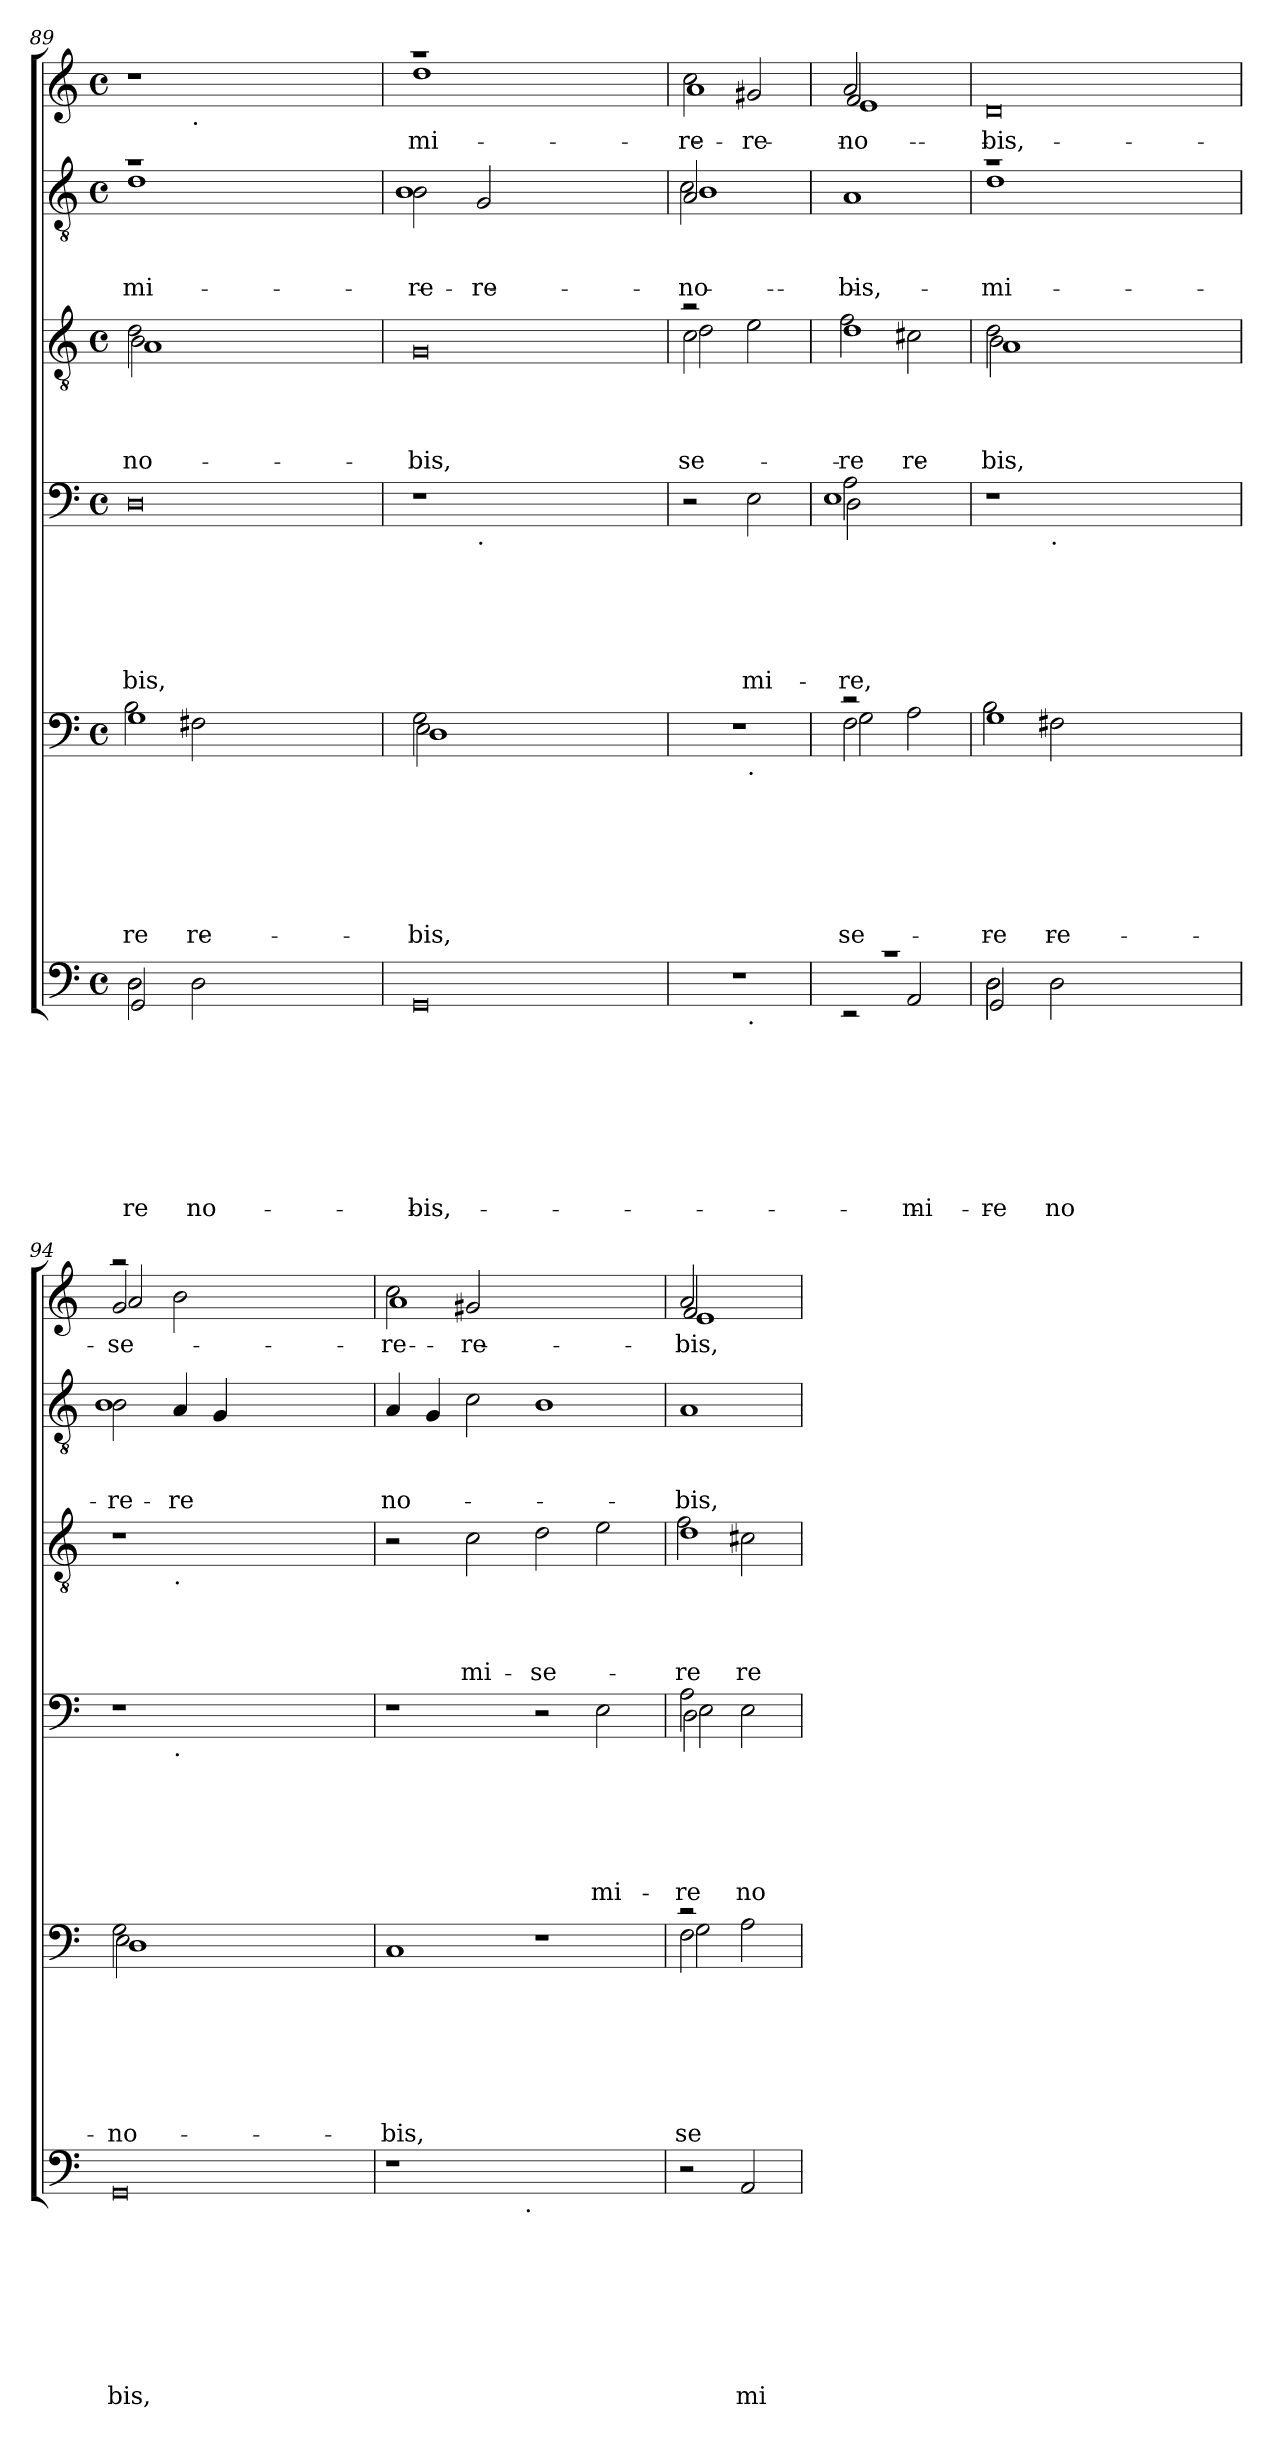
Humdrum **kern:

**kern	**text	**text	**text	**text	**text	**text	**text	**text	**kern	**text	**text	**text	**text	**text	**text	**text	**kern	**text	**text	**text	**text	**text	**text	**kern	**text	**text	**text	**text	**kern	**text	**text	**text	**kern	**text
*part6	*part6	*part6	*part6	*part6	*part6	*part6	*part6	*part6	*part5	*part5	*part5	*part5	*part5	*part5	*part5	*part5	*part4	*part4	*part4	*part4	*part4	*part4	*part4	*part3	*part3	*part3	*part3	*part3	*part2	*part2	*part2	*part2	*part1	*part1
*staff6	*staff6	*staff6	*staff6	*staff6	*staff6	*staff6	*staff6	*staff6	*staff5	*staff5	*staff5	*staff5	*staff5	*staff5	*staff5	*staff5	*staff4	*staff4	*staff4	*staff4	*staff4	*staff4	*staff4	*staff3	*staff3	*staff3	*staff3	*staff3	*staff2	*staff2	*staff2	*staff2	*staff1	*staff1
*clefF4	*	*	*	*	*	*	*	*	*clefF4	*	*	*	*	*	*	*	*clefF4	*	*	*	*	*	*	*clefGv2	*	*	*	*	*clefGv2	*	*	*	*clefG2	*
*k[]	*	*	*	*	*	*	*	*	*k[]	*	*	*	*	*	*	*	*k[]	*	*	*	*	*	*	*k[]	*	*	*	*	*k[]	*	*	*	*k[]	*
*C:	*	*	*	*	*	*	*	*	*C:	*	*	*	*	*	*	*	*C:	*	*	*	*	*	*	*C:	*	*	*	*	*C:	*	*	*	*C:	*
*M4/4	*	*	*	*	*	*	*	*	*M4/4	*	*	*	*	*	*	*	*M4/4	*	*	*	*	*	*	*M4/4	*	*	*	*	*M4/4	*	*	*	*M4/4	*
*met(c)	*	*	*	*	*	*	*	*	*met(c)	*	*	*	*	*	*	*	*met(c)	*	*	*	*	*	*	*met(c)	*	*	*	*	*met(c)	*	*	*	*met(c)	*
=89	=89	=89	=89	=89	=89	=89	=89	=89	=89	=89	=89	=89	=89	=89	=89	=89	=89	=89	=89	=89	=89	=89	=89	=89	=89	=89	=89	=89	=89	=89	=89	=89	=89	=89
!	!	!	!	!	!	!	!	!LO:LY:b	!	!	!	!	!	!	!	!	!	!	!	!	!	!	!	!	!	!	!	!	!	!	!	!	!	!
*^	*	*	*	*	*	*	*	*	*	*	*	*	*	*	*	*	*	*	*	*	*	*	*	*	*	*	*	*	*	*	*	*	*	*
!	!	!	!	!	!	!	!	!	!LO:LY:b	!	!	!	!	!	!	!	!	!	!	!	!	!	!	!	!	!	!	!	!	!	!	!	!	!	!
*	*^	*	*	*	*	*	*	*	*	*	*	*	*	*	*	*	*	*	*	*	*	*	*	*	*	*	*	*	*	*	*	*	*	*	*
!	!	!	!	!	!	!	!	!	!	!LO:LY:b	!	!	!	!	!	!	!	!LO:LY:b	!	!	!	!	!	!	!LO:LY:b	!	!	!	!	!LO:LY:b	!	!	!	!LO:LY:b	!	!
*	*	*	*	*	*	*	*	*	*	*	*^	*	*	*	*	*	*	*	*	*	*	*	*	*	*	*^	*	*	*	*	*^	*	*	*	*^	*
*	*	*	*	*	*	*	*	*	*	*	*	*	*	*	*	*	*	*	*	*	*	*	*	*	*	*	*	*^	*	*	*	*	*	*	*	*	*	*	*	*
2D\	2GG/	2D\	.	.	.	.	.	.	.	-re	1G	2B\	.	.	.	.	.	.	-re-	0D	.	.	.	.	.	-bis,	2d\	2B\	1A	.	.	.	no-	1ra	1d	.	.	mi-	1r	2ryy	.
!	!	!	!	!	!	!	!	!	!	!	!	!	!	!	!	!	!	!	!	!	!	!	!	!	!	!	!	!	!	!	!	!	!	!	!	!	!	!	!	!LO:TX:b:t=.	!
!	!	!	!	!	!	!	!	!	!	!LO:LY:b	!	!	!	!	!	!	!	!	!LO:LY:b	!	!	!	!	!	!	!	!	!	!	!	!	!	!	!	!	!	!	!	!	!	!
1ryy	1ryy	2D\	.	.	.	.	.	.	.	no-	.	2F#\	.	.	.	.	.	.	-re	.	.	.	.	.	.	.	1ryy	1ryy	.	.	.	.	.	.	.	.	.	.	.	1.ryy	.
.	.	1ryy	.	.	.	.	.	.	.	.	1ryy	1ryy	.	.	.	.	.	.	.	.	.	.	.	.	.	.	.	.	1ryy	.	.	.	.	1ryy	1ryy	.	.	.	1ryy	.	.
2ryy	2ryy	.	.	.	.	.	.	.	.	.	.	.	.	.	.	.	.	.	.	.	.	.	.	.	.	.	2ryy	2ryy	.	.	.	.	.	.	.	.	.	.	.	.	.
*	*v	*v	*	*	*	*	*	*	*	*	*	*	*	*	*	*	*	*	*	*	*	*	*	*	*	*	*	*v	*v	*	*	*	*	*	*	*	*	*	*	*	*
*	*	*	*	*	*	*	*	*	*	*v	*v	*	*	*	*	*	*	*	*	*	*	*	*	*	*	*	*	*	*	*	*	*	*	*	*	*	*	*	*
=90	=90	=90	=90	=90	=90	=90	=90	=90	=90	=90	=90	=90	=90	=90	=90	=90	=90	=90	=90	=90	=90	=90	=90	=90	=90	=90	=90	=90	=90	=90	=90	=90	=90	=90	=90	=90	=90	=90
!	!	!	!	!	!	!	!	!	!LO:LY:b	!	!	!	!	!	!	!	!LO:LY:b	!	!	!	!	!	!	!	!	!	!	!	!	!	!	!	!	!	!	!	!	!
*	*	*	*	*	*	*	*	*	*	*^	*	*	*	*	*	*	*	*	*	*	*	*	*	*	*	*	*	*	*	*	*	*	*	*	*	*	*	*
*	*	*	*	*	*	*	*	*	*	*	*^	*	*	*	*	*	*	*	*	*	*	*	*	*	*	*	*	*	*	*	*	*	*	*	*	*	*	*	*
!	!	!	!	!	!	!	!	!	!	!	!	!	!	!	!	!	!	!	!LO:LY:b	!	!	!	!	!	!	!	!	!	!	!	!	!LO:LY:b	!	!	!	!	!LO:LY:b	!	!	!
!	!	!	!	!	!	!	!	!	!	!	!	!	!	!	!	!	!	!	!	!	!	!	!	!	!	!	!	!	!	!	!	!	!	!	!	!	!LO:LY:b	!	!	!LO:LY:b
*v	*v	*	*	*	*	*	*	*	*	*	*	*	*	*	*	*	*	*	*	*^	*	*	*	*	*	*	*v	*v	*	*	*	*	*	*	*	*	*	*	*	*
0GG	.	.	.	.	.	.	.	-bis,	2G\	2E\	1D	.	.	.	.	.	.	-bis,	1r	2ryy	.	.	.	.	.	.	0G	.	.	.	-bis,	2B\	1B	.	.	re-	1raa	1dd	mi-
!	!	!	!	!	!	!	!	!	!	!	!	!	!	!	!	!	!	!	!	!LO:TX:b:t=.	!	!	!	!	!	!	!	!	!	!	!	!	!	!	!	!	!	!	!
!	!	!	!	!	!	!	!	!	!	!	!	!	!	!	!	!	!	!	!	!	!	!	!	!	!	!	!	!	!	!	!	!	!	!	!	!LO:LY:b	!	!	!
.	.	.	.	.	.	.	.	.	1ryy	1ryy	.	.	.	.	.	.	.	.	.	1.ryy	.	.	.	.	.	.	.	.	.	.	.	2G/	.	.	.	-re	.	.	.
.	.	.	.	.	.	.	.	.	.	.	1ryy	.	.	.	.	.	.	.	1ryy	.	.	.	.	.	.	.	.	.	.	.	.	1ryy	1ryy	.	.	.	1ryy	1ryy	.
.	.	.	.	.	.	.	.	.	2ryy	2ryy	.	.	.	.	.	.	.	.	.	.	.	.	.	.	.	.	.	.	.	.	.	.	.	.	.	.	.	.	.
*	*	*	*	*	*	*	*	*	*	*v	*v	*	*	*	*	*	*	*	*	*	*	*	*	*	*	*	*	*	*	*	*	*v	*v	*	*	*	*	*	*
=91	=91	=91	=91	=91	=91	=91	=91	=91	=91	=91	=91	=91	=91	=91	=91	=91	=91	=91	=91	=91	=91	=91	=91	=91	=91	=91	=91	=91	=91	=91	=91	=91	=91	=91	=91	=91	=91
*	*	*	*	*	*	*	*	*	*	*	*	*	*	*	*	*	*	*	*	*	*	*	*	*	*	*^	*	*	*	*	*	*	*	*	*	*	*
!	!	!	!	!	!	!	!	!	!	!	!	!	!	!	!	!	!	!	!	!	!	!	!	!	!	!	!	!	!	!	!LO:LY:b	!	!	!	!	!	!	!
*	*	*	*	*	*	*	*	*	*	*	*	*	*	*	*	*	*	*	*	*	*	*	*	*	*	*	*^	*	*	*	*	*	*	*	*	*	*	*
!	!	!	!	!	!	!	!	!	!	!	!	!	!	!	!	!	!	!	!	!	!	!	!	!	!	!	!	!	!	!	!	!LO:LY:b:rj	!	!	!	!LO:LY:b	!	!	!LO:LY:b
*	*	*	*	*	*	*	*	*	*	*	*	*	*	*	*	*	*	*	*	*	*	*	*	*	*	*	*	*	*	*	*	*	*^	*	*	*	*	*	*
*	*	*	*	*	*	*	*	*	*	*	*	*	*	*	*	*	*	*	*	*	*	*	*	*	*	*	*	*	*	*	*	*	*	*^	*	*	*	*	*	*
!	!	!	!	!	!	!	!	!	!	!	!	!	!	!	!	!	!	!	!	!	!	!	!	!	!	!	!	!	!	!	!	!	!	!	!	!	!	!	!	!	!LO:LY:b
*^	*	*	*	*	*	*	*	*	*	*	*	*	*	*	*	*	*	*v	*v	*	*	*	*	*	*	*	*	*	*	*	*	*	*	*	*	*	*	*	*	*	*
1r	2ryy	.	.	.	.	.	.	.	.	1r	2ryy	.	.	.	.	.	.	.	2r	.	.	.	.	.	.	2ra	2c\	2d\	.	.	.	-se-	2A/	2c\	1B	.	.	-no-	2cc\	1a	re-
!	!	!	!	!	!	!	!	!	!	!	!LO:TX:b:t=.	!	!	!	!	!	!	!	!	!	!	!	!	!	!	!	!	!	!	!	!	!	!	!	!	!	!	!	!	!	!
!	!LO:TX:b:t=.	!	!	!	!	!	!	!	!	!	!	!	!	!	!	!	!	!	!	!	!	!	!	!	!	!	!	!	!	!	!	!	!	!	!	!	!	!	!	!	!
!	!	!	!	!	!	!	!	!	!	!	!	!	!	!	!	!	!	!	!	!	!	!	!	!	!LO:LY:b	!	!	!	!	!	!	!	!	!	!	!	!	!	!	!	!LO:LY:b
.	2ryy	.	.	.	.	.	.	.	.	.	2ryy	.	.	.	.	.	.	.	2E\	.	.	.	.	.	mi-	2ryy	2ryy	2e\	.	.	.	.	2ryy	2ryy	.	.	.	.	2g#/	.	-re
*	*	*	*	*	*	*	*	*	*	*	*	*	*	*	*	*	*	*	*	*	*	*	*	*	*	*	*	*	*	*	*	*	*	*v	*v	*	*	*	*	*	*
*	*	*	*	*	*	*	*	*	*	*	*	*	*	*	*	*	*	*	*	*	*	*	*	*	*	*	*	*	*	*	*	*	*	*	*	*	*	*v	*v	*
=92	=92	=92	=92	=92	=92	=92	=92	=92	=92	=92	=92	=92	=92	=92	=92	=92	=92	=92	=92	=92	=92	=92	=92	=92	=92	=92	=92	=92	=92	=92	=92	=92	=92	=92	=92	=92	=92	=92	=92
!	!	!	!	!	!	!	!	!	!	!	!	!	!	!	!	!	!	!LO:LY:b	!	!	!	!	!	!	!	!	!	!	!	!	!	!	!	!	!	!	!	!	!
*	*	*	*	*	*	*	*	*	*	*	*^	*	*	*	*	*	*	*	*	*	*	*	*	*	*	*	*	*	*	*	*	*	*	*	*	*	*	*	*
!	!	!	!	!	!	!	!	!	!	!	!	!	!	!	!	!	!	!	!LO:LY:b:rj	!	!	!	!	!	!	!LO:LY:b	!	!	!	!	!	!	!	!	!	!	!	!	!	!
*	*	*	*	*	*	*	*	*	*	*	*	*	*	*	*	*	*	*	*	*^	*	*	*	*	*	*	*	*	*	*	*	*	*	*	*	*	*	*	*	*
!	!	!	!	!	!	!	!	!	!	!	!	!	!	!	!	!	!	!	!	!	!	!	!	!	!	!	!LO:LY:b	!	!	!	!	!	!	!	!	!	!	!	!	!	!
*	*	*	*	*	*	*	*	*	*	*	*	*	*	*	*	*	*	*	*	*	*^	*	*	*	*	*	*	*	*	*	*	*	*	*	*	*	*	*	*	*	*
!	!	!	!	!	!	!	!	!	!	!	!	!	!	!	!	!	!	!	!	!	!	!	!	!	!	!	!	!LO:LY:b	!	!	!	!	!	!	!LO:LY:b	!	!	!	!	!LO:LY:b	!	!LO:LY:b
*	*	*	*	*	*	*	*	*	*	*	*	*	*	*	*	*	*	*	*	*	*	*	*	*	*	*	*	*	*	*	*	*	*	*	*	*	*	*	*	*	*^	*
*	*	*	*	*	*	*	*	*	*	*	*	*	*	*	*	*	*	*	*	*	*	*	*	*	*	*	*	*	*	*v	*v	*	*	*	*	*	*	*	*	*	*	*^	*
*	*	*	*	*	*	*	*	*	*	*	*	*	*	*	*	*	*	*	*	*	*	*	*	*	*	*	*	*	*	*	*	*	*	*	*v	*v	*	*	*	*	*	*	*
1rc	2rEE	.	.	.	.	.	.	.	.	2rc	2F\	2G\	.	.	.	.	.	.	-se-	2A\	2D\	1E	.	.	.	.	.	-re,	1d	2f\	.	.	.	-re-	1A	.	.	-bis,	2a/	2f/	1e	-no-
!	!	!	!	!	!	!	!	!	!LO:LY:b	!	!	!	!	!	!	!	!	!	!	!	!	!	!	!	!	!	!	!	!	!	!	!	!	!LO:LY:b	!	!	!	!	!	!	!	!
.	2AA/	.	.	.	.	.	.	.	mi-	2ryy	2ryy	2A\	.	.	.	.	.	.	.	2ryy	2ryy	.	.	.	.	.	.	.	.	2c#\	.	.	.	-re	.	.	.	.	2ryy	2ryy	.	.
*	*	*	*	*	*	*	*	*	*	*	*	*	*	*	*	*	*	*	*	*	*v	*v	*	*	*	*	*	*	*	*	*	*	*	*	*	*	*	*	*	*v	*v	*
=93	=93	=93	=93	=93	=93	=93	=93	=93	=93	=93	=93	=93	=93	=93	=93	=93	=93	=93	=93	=93	=93	=93	=93	=93	=93	=93	=93	=93	=93	=93	=93	=93	=93	=93	=93	=93	=93	=93	=93	=93
!	!	!	!	!	!	!	!	!	!LO:LY:b	!	!	!	!	!	!	!	!	!	!	!	!	!	!	!	!	!	!	!	!	!	!	!	!	!	!	!	!	!	!	!
!	!	!	!	!	!	!	!	!	!LO:LY:b	!	!	!	!	!	!	!	!	!	!	!	!	!	!	!	!	!	!	!	!	!	!	!	!	!	!	!	!	!	!	!
*	*^	*	*	*	*	*	*	*	*	*	*	*	*	*	*	*	*	*	*	*	*	*	*	*	*	*	*	*	*	*	*	*	*	*	*	*	*	*	*	*
!	!	!	!	!	!	!	!	!	!	!LO:LY:b	!	!	!	!	!	!	!	!	!	!LO:LY:b	!	!	!	!	!	!	!	!	!	!	!	!	!	!LO:LY:b	!	!	!	!	!	!	!
*	*	*	*	*	*	*	*	*	*	*	*	*	*	*	*	*	*	*	*	*	*	*	*	*	*	*	*	*	*	*^	*	*	*	*	*	*	*	*	*	*	*
!	!	!	!	!	!	!	!	!	!	!	!	!	!	!	!	!	!	!	!	!	!	!	!	!	!	!	!	!	!	!	!	!	!	!	!LO:LY:b	!	!	!	!LO:LY:b	!	!	!LO:LY:b
*	*	*	*	*	*	*	*	*	*	*	*	*v	*v	*	*	*	*	*	*	*	*	*	*	*	*	*	*	*	*	*	*	*	*	*	*	*^	*	*	*	*v	*v	*
2D\	2GG/	2D\	.	.	.	.	.	.	.	-re	1G	2B\	.	.	.	.	.	.	-re-	1r	2ryy	.	.	.	.	.	.	2d\	2B\	1A	.	.	.	-bis,	1ra	1d	.	.	mi-	0d	-bis,
!	!	!	!	!	!	!	!	!	!	!	!	!	!	!	!	!	!	!	!	!	!LO:TX:b:t=.	!	!	!	!	!	!	!	!	!	!	!	!	!	!	!	!	!	!	!	!
!	!	!	!	!	!	!	!	!	!	!LO:LY:b	!	!	!	!	!	!	!	!	!LO:LY:b	!	!	!	!	!	!	!	!	!	!	!	!	!	!	!	!	!	!	!	!	!	!
1ryy	1ryy	2D\	.	.	.	.	.	.	.	no-	.	2F#\	.	.	.	.	.	.	-re	.	1.ryy	.	.	.	.	.	.	1ryy	1ryy	.	.	.	.	.	.	.	.	.	.	.	.
.	.	1ryy	.	.	.	.	.	.	.	.	1ryy	1ryy	.	.	.	.	.	.	.	1ryy	.	.	.	.	.	.	.	.	.	1ryy	.	.	.	.	1ryy	1ryy	.	.	.	.	.
2ryy	2ryy	.	.	.	.	.	.	.	.	.	.	.	.	.	.	.	.	.	.	.	.	.	.	.	.	.	.	2ryy	2ryy	.	.	.	.	.	.	.	.	.	.	.	.
*	*v	*v	*	*	*	*	*	*	*	*	*	*	*	*	*	*	*	*	*	*	*	*	*	*	*	*	*	*	*v	*v	*	*	*	*	*	*	*	*	*	*	*
*	*	*	*	*	*	*	*	*	*	*v	*v	*	*	*	*	*	*	*	*	*	*	*	*	*	*	*	*	*	*	*	*	*	*	*	*	*	*	*	*
!!LO:PB:g=z
=94	=94	=94	=94	=94	=94	=94	=94	=94	=94	=94	=94	=94	=94	=94	=94	=94	=94	=94	=94	=94	=94	=94	=94	=94	=94	=94	=94	=94	=94	=94	=94	=94	=94	=94	=94	=94	=94	=94
!	!	!	!	!	!	!	!	!	!LO:LY:b	!	!	!	!	!	!	!	!LO:LY:b	!	!	!	!	!	!	!	!	!	!	!	!	!	!	!	!	!	!	!LO:LY:b	!	!
*	*	*	*	*	*	*	*	*	*	*^	*	*	*	*	*	*	*	*	*	*	*	*	*	*	*	*	*	*	*	*	*	*	*	*	*	*	*	*
*	*	*	*	*	*	*	*	*	*	*	*^	*	*	*	*	*	*	*	*	*	*	*	*	*	*	*	*	*	*	*	*	*	*	*	*	*	*	*	*
!	!	!	!	!	!	!	!	!	!	!	!	!	!	!	!	!	!	!	!	!	!	!	!	!	!	!	!	!	!	!	!	!	!	!	!	!	!	!LO:LY:b	!	!LO:LY:b
*	*	*	*	*	*	*	*	*	*	*	*	*	*	*	*	*	*	*	*	*	*	*	*	*	*	*	*	*	*	*	*	*	*	*	*	*	*	*	*^	*
*	*	*	*	*	*	*	*	*	*	*	*	*	*	*	*	*	*	*	*	*	*	*	*	*	*	*	*	*	*	*	*	*	*	*	*	*	*	*	*	*^	*
!	!	!	!	!	!	!	!	!	!	!	!	!	!	!	!	!	!	!	!	!	!	!	!	!	!	!	!	!	!	!	!	!	!	!	!	!	!	!	!	!	!	!LO:LY:b:rj
*v	*v	*	*	*	*	*	*	*	*	*	*	*	*	*	*	*	*	*	*	*	*	*	*	*	*	*	*	*	*	*	*	*	*	*	*	*	*	*	*	*	*	*
0GG	.	.	.	.	.	.	.	-bis,	2G\	2E\	1D	.	.	.	.	.	.	no-	1r	2ryy	.	.	.	.	.	.	1r	2ryy	.	.	.	.	2B\	1B	.	.	re-	2raa	2g/	2a/	-se-
!	!	!	!	!	!	!	!	!	!	!	!	!	!	!	!	!	!	!	!	!	!	!	!	!	!	!	!	!LO:TX:b:t=.	!	!	!	!	!	!	!	!	!	!	!	!	!
!	!	!	!	!	!	!	!	!	!	!	!	!	!	!	!	!	!	!	!	!LO:TX:b:t=.	!	!	!	!	!	!	!	!	!	!	!	!	!	!	!	!	!	!	!	!	!
!	!	!	!	!	!	!	!	!	!	!	!	!	!	!	!	!	!	!	!	!	!	!	!	!	!	!	!	!	!	!	!	!	!	!	!	!	!LO:LY:b	!	!	!	!
.	.	.	.	.	.	.	.	.	1ryy	1ryy	.	.	.	.	.	.	.	.	.	1.ryy	.	.	.	.	.	.	.	1.ryy	.	.	.	.	4A/	.	.	.	-re	1ryy	1ryy	2b\	.
.	.	.	.	.	.	.	.	.	.	.	.	.	.	.	.	.	.	.	.	.	.	.	.	.	.	.	.	.	.	.	.	.	4G/	.	.	.	.	.	.	.	.
.	.	.	.	.	.	.	.	.	.	.	1ryy	.	.	.	.	.	.	.	1ryy	.	.	.	.	.	.	.	1ryy	.	.	.	.	.	1ryy	1ryy	.	.	.	.	.	1ryy	.
.	.	.	.	.	.	.	.	.	2ryy	2ryy	.	.	.	.	.	.	.	.	.	.	.	.	.	.	.	.	.	.	.	.	.	.	.	.	.	.	.	2ryy	2ryy	.	.
*	*	*	*	*	*	*	*	*	*	*	*	*	*	*	*	*	*	*	*	*	*	*	*	*	*	*	*	*	*	*	*	*	*v	*v	*	*	*	*	*	*	*
*	*	*	*	*	*	*	*	*	*	*v	*v	*	*	*	*	*	*	*	*	*	*	*	*	*	*	*	*	*	*	*	*	*	*	*	*	*	*	*v	*v	*
=95	=95	=95	=95	=95	=95	=95	=95	=95	=95	=95	=95	=95	=95	=95	=95	=95	=95	=95	=95	=95	=95	=95	=95	=95	=95	=95	=95	=95	=95	=95	=95	=95	=95	=95	=95	=95	=95	=95
!	!	!	!	!	!	!	!	!	!	!	!	!	!	!	!	!	!LO:LY:b	!	!	!	!	!	!	!	!	!	!	!	!	!	!	!	!	!	!LO:LY:b	!	!	!LO:LY:b
*	*	*	*	*	*	*	*	*	*v	*v	*	*	*	*	*	*	*	*	*	*	*	*	*	*	*	*v	*v	*	*	*	*	*	*	*	*	*	*	*
*^	*	*	*	*	*	*	*	*	*	*	*	*	*	*	*	*	*v	*v	*	*	*	*	*	*	*	*	*	*	*	*	*	*	*	*	*	*
1r	2ryy	.	.	.	.	.	.	.	.	1C	.	.	.	.	.	.	-bis,	1r	.	.	.	.	.	.	2r	.	.	.	.	4A/	.	.	-no-	2cc\	1a	re-
.	.	.	.	.	.	.	.	.	.	.	.	.	.	.	.	.	.	.	.	.	.	.	.	.	.	.	.	.	.	4G/	.	.	.	.	.	.
!	!	!	!	!	!	!	!	!	!	!	!	!	!	!	!	!	!	!	!	!	!	!	!	!	!	!	!	!	!LO:LY:b	!	!	!	!	!	!	!LO:LY:b
.	4...ryy	.	.	.	.	.	.	.	.	.	.	.	.	.	.	.	.	.	.	.	.	.	.	.	2c\	.	.	.	mi-	2c\	.	.	.	2g#/	.	-re
!	!LO:TX:b:t=.	!	!	!	!	!	!	!	!	!	!	!	!	!	!	!	!	!	!	!	!	!	!	!	!	!	!	!	!	!	!	!	!	!	!	!
.	1ryy	.	.	.	.	.	.	.	.	.	.	.	.	.	.	.	.	.	.	.	.	.	.	.	.	.	.	.	.	.	.	.	.	.	.	.
!	!	!	!	!	!	!	!	!	!	!	!	!	!	!	!	!	!	!	!	!	!	!	!	!	!	!	!	!	!LO:LY:b:rj	!	!	!	!	!	!	!
1ryy	.	.	.	.	.	.	.	.	.	1r	.	.	.	.	.	.	.	2r	.	.	.	.	.	.	2d\	.	.	.	-se-	1B	.	.	.	1ryy	1ryy	.
!	!	!	!	!	!	!	!	!	!	!	!	!	!	!	!	!	!	!	!	!	!	!	!	!LO:LY:b	!	!	!	!	!	!	!	!	!	!	!	!
.	.	.	.	.	.	.	.	.	.	.	.	.	.	.	.	.	.	2E\	.	.	.	.	.	mi-	2e\	.	.	.	.	.	.	.	.	.	.	.
.	32ryy	.	.	.	.	.	.	.	.	.	.	.	.	.	.	.	.	.	.	.	.	.	.	.	.	.	.	.	.	.	.	.	.	.	.	.
=96	=96	=96	=96	=96	=96	=96	=96	=96	=96	=96	=96	=96	=96	=96	=96	=96	=96	=96	=96	=96	=96	=96	=96	=96	=96	=96	=96	=96	=96	=96	=96	=96	=96	=96	=96	=96
*	*	*	*	*	*	*	*	*	*	*^	*	*	*	*	*	*	*	*	*	*	*	*	*	*	*	*	*	*	*	*	*	*	*	*	*	*
!	!	!	!	!	!	!	!	!	!	!	!	!	!	!	!	!	!	!LO:LY:b	!	!	!	!	!	!	!	!	!	!	!	!	!	!	!	!	!	!	!
*	*	*	*	*	*	*	*	*	*	*	*^	*	*	*	*	*	*	*	*	*	*	*	*	*	*	*	*	*	*	*	*	*	*	*	*	*	*
!	!	!	!	!	!	!	!	!	!	!	!	!	!	!	!	!	!	!	!LO:LY:b:rj	!	!	!	!	!	!	!LO:LY:b	!	!	!	!	!	!	!	!	!	!	!	!
*	*	*	*	*	*	*	*	*	*	*	*	*	*	*	*	*	*	*	*	*^	*	*	*	*	*	*	*	*	*	*	*	*	*	*	*	*	*	*
!	!	!	!	!	!	!	!	!	!	!	!	!	!	!	!	!	!	!	!	!	!	!	!	!	!	!	!LO:LY:b	!	!	!	!	!	!	!	!	!	!	!	!
*	*	*	*	*	*	*	*	*	*	*	*	*	*	*	*	*	*	*	*	*	*^	*	*	*	*	*	*	*	*	*	*	*	*	*	*	*	*	*	*
!	!	!	!	!	!	!	!	!	!	!	!	!	!	!	!	!	!	!	!	!	!	!	!	!	!	!	!	!LO:LY:b	!	!	!	!	!LO:LY:b	!	!	!	!LO:LY:b	!	!	!LO:LY:b
*	*	*	*	*	*	*	*	*	*	*	*	*	*	*	*	*	*	*	*	*	*	*	*	*	*	*	*	*	*^	*	*	*	*	*	*	*	*	*	*^	*
!	!	!	!	!	!	!	!	!	!	!	!	!	!	!	!	!	!	!	!	!	!	!	!	!	!	!	!	!	!	!	!	!	!	!	!	!	!	!	!	!	!	!LO:LY:b
*v	*v	*	*	*	*	*	*	*	*	*	*	*	*	*	*	*	*	*	*	*	*	*	*	*	*	*	*	*	*	*	*	*	*	*	*	*	*	*	*	*	*	*
2r	.	.	.	.	.	.	.	.	2rc	2F\	2G\	.	.	.	.	.	.	-se-	2A\	2D\	2E\	.	.	.	.	.	-re	1d	2f\	.	.	.	-re-	1A	.	.	-bis,	2a/	2f/	1e	-bis,
!	!	!	!	!	!	!	!	!LO:LY:b	!	!	!	!	!	!	!	!	!	!	!	!	!	!	!	!	!	!	!LO:LY:b	!	!	!	!	!	!LO:LY:b	!	!	!	!	!	!	!	!
2AA/	.	.	.	.	.	.	.	mi-	2ryy	2ryy	2A\	.	.	.	.	.	.	.	2ryy	2ryy	2E\	.	.	.	.	.	no-	.	2c#\	.	.	.	-re	.	.	.	.	2ryy	2ryy	.	.
*	*	*	*	*	*	*	*	*	*v	*v	*v	*	*	*	*	*	*	*	*	*	*	*	*	*	*	*	*	*v	*v	*	*	*	*	*	*	*	*	*v	*v	*v	*
*	*	*	*	*	*	*	*	*	*	*	*	*	*	*	*	*	*v	*v	*v	*	*	*	*	*	*	*	*	*	*	*	*	*	*	*	*	*
=	=	=	=	=	=	=	=	=	=	=	=	=	=	=	=	=	=	=	=	=	=	=	=	=	=	=	=	=	=	=	=	=	=	=
*-	*-	*-	*-	*-	*-	*-	*-	*-	*-	*-	*-	*-	*-	*-	*-	*-	*-	*-	*-	*-	*-	*-	*-	*-	*-	*-	*-	*-	*-	*-	*-	*-	*-	*-
